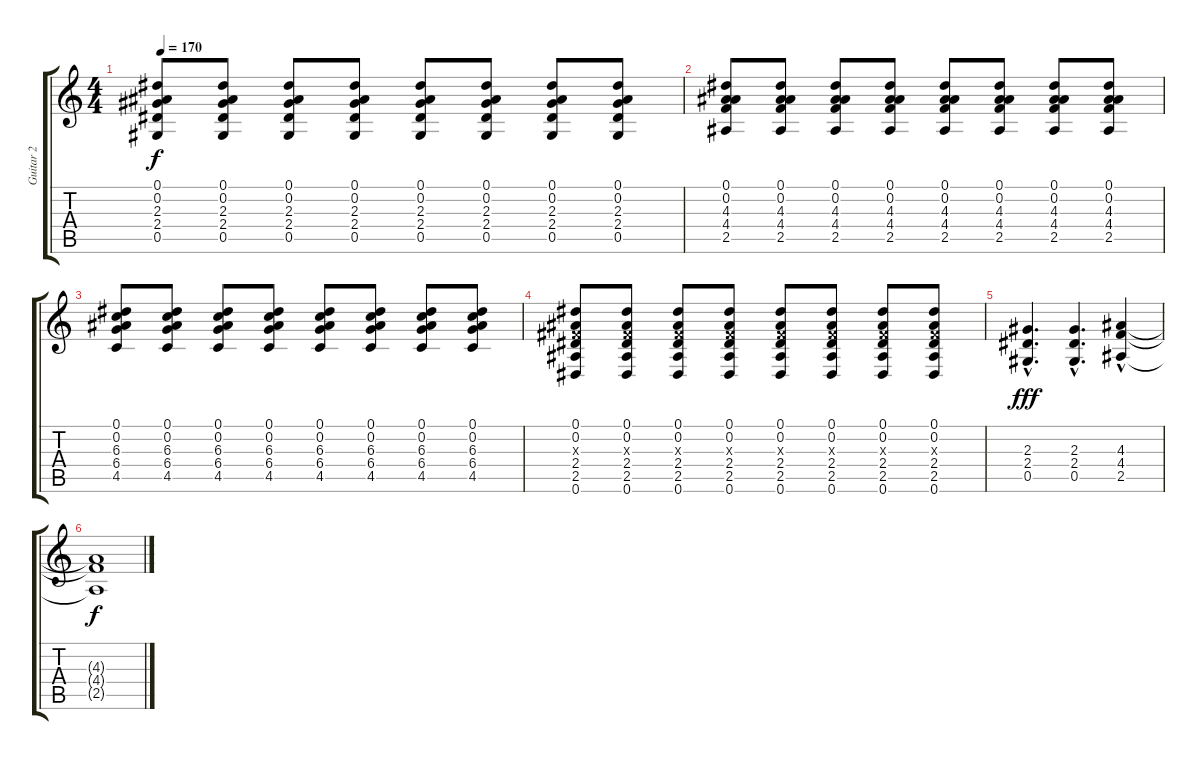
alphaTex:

\track ("Guitar 2" "Guitar 2") {instrument distortionguitar}
\staff {score tabs}
\tuning (Eb4 Bb3 Gb3 Db3 Ab2 Eb2) {hide}
\ts (4 4)
\tempo 170
\clef g2
\ks c
(0.1 0.2 2.3 2.4 0.5).8{dy f} (0.1 0.2 2.3 2.4 0.5).8 (0.1 0.2 2.3 2.4 0.5).8 (0.1 0.2 2.3 2.4 0.5).8 (0.1 0.2 2.3 2.4 0.5).8 (0.1 0.2 2.3 2.4 0.5).8 (0.1 0.2 2.3 2.4 0.5).8 (0.1 0.2 2.3 2.4 0.5).8 |
(0.1 0.2 4.3 4.4 2.5).8 (0.1 0.2 4.3 4.4 2.5).8 (0.1 0.2 4.3 4.4 2.5).8 (0.1 0.2 4.3 4.4 2.5).8 (0.1 0.2 4.3 4.4 2.5).8 (0.1 0.2 4.3 4.4 2.5).8 (0.1 0.2 4.3 4.4 2.5).8 (0.1 0.2 4.3 4.4 2.5).8 |
(0.1 0.2 6.3 6.4 4.5).8 (0.1 0.2 6.3 6.4 4.5).8 (0.1 0.2 6.3 6.4 4.5).8 (0.1 0.2 6.3 6.4 4.5).8 (0.1 0.2 6.3 6.4 4.5).8 (0.1 0.2 6.3 6.4 4.5).8 (0.1 0.2 6.3 6.4 4.5).8 (0.1 0.2 6.3 6.4 4.5).8 |
(0.1 0.2 0.3{x} 2.4 2.5 0.6).8 (0.1 0.2 0.3{x} 2.4 2.5 0.6).8 (0.1 0.2 0.3{x} 2.4 2.5 0.6).8 (0.1 0.2 0.3{x} 2.4 2.5 0.6).8 (0.1 0.2 0.3{x} 2.4 2.5 0.6).8 (0.1 0.2 0.3{x} 2.4 2.5 0.6).8 (0.1 0.2 0.3{x} 2.4 2.5 0.6).8 (0.1 0.2 0.3{x} 2.4 2.5 0.6).8 |
(2.3{hac} 2.4{hac} 0.5).4{d dy fff} (2.3{hac} 2.4{hac} 0.5{hac}).4{d} (4.3 4.4 2.5{hac}).4 |
(4.3{t} 4.4{t} 2.5{t}).1{dy f}
